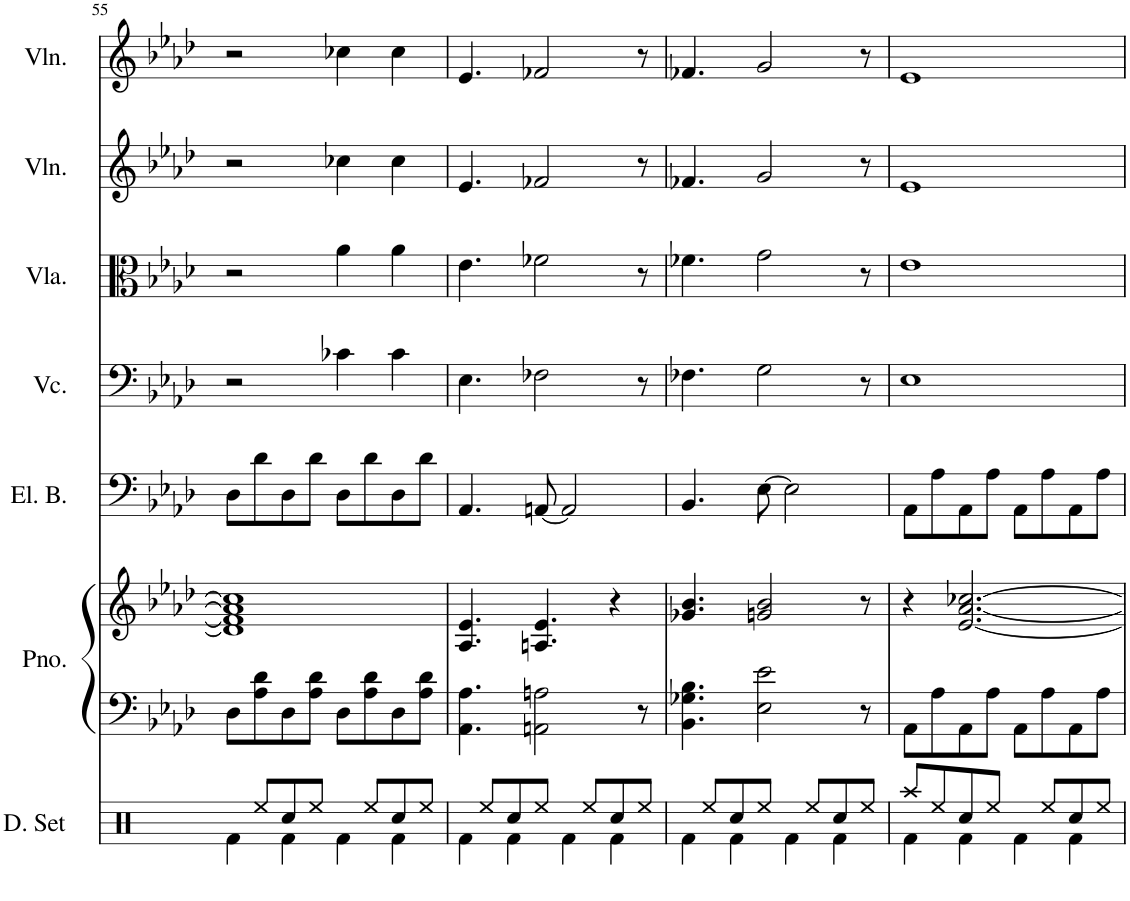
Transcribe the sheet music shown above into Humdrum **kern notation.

**kern	**kern	**kern	**kern	**kern	**kern	**kern	**kern
*part7	*part6	*part6	*part5	*part4	*part3	*part2	*part1
*staff8	*staff7	*staff6	*staff5	*staff4	*staff3	*staff2	*staff1
*I"Drumset	*I"Piano	*	*I"Electric Bass	*I"Violoncello	*I"Viola	*I"Violin	*I"Violin
*I'D. Set	*I'Pno.	*	*I'El. B.	*I'Vc.	*I'Vla.	*I'Vln.	*I'Vln.
!!LO:PB:g=z
*clefX	*clefF4	*clefG2	*clefF4	*clefF4	*clefC3	*clefG2	*clefG2
*	*	*	*Trd7c12	*	*	*	*
*k[]	*k[b-e-a-d-]	*k[b-e-a-d-]	*k[b-e-a-d-]	*k[b-e-a-d-]	*k[b-e-a-d-]	*k[b-e-a-d-]	*k[b-e-a-d-]
*M4/4	*M4/4	*M4/4	*M4/4	*M4/4	*M4/4	*M4/4	*M4/4
=55	=55	=55	=55	=55	=55	=55	=55
*^	*	*	*	*	*	*	*
8ryy	4Rf\	8D-\L	1d-] 1f] 1a-] 1cc-]	8D-\L	2r	2r	2r	2r
8Ree/L	.	8A-\ 8d-\	.	8d-\	.	.	.	.
8Rcc/	4Rf\	8D-\	.	8D-\	.	.	.	.
8Ree/J	.	8A-\ 8d-\J	.	8d-\J	.	.	.	.
8ryy	4Rf\	8D-\L	.	8D-\L	4c-X\	4a-\	4cc-X\	4cc-X\
8Ree/L	.	8A-\ 8d-\	.	8d-\	.	.	.	.
8Rcc/	4Rf\	8D-\	.	8D-\	4c-\	4a-\	4cc-\	4cc-\
8Ree/J	.	8A-\ 8d-\J	.	8d-\J	.	.	.	.
=56	=56	=56	=56	=56	=56	=56	=56	=56
8ryy	4Rf\	4.AA-\ 4.A-\	4.A-/ 4.e-/	4.AA-/	4.E-\	4.e-\	4.e-/	4.e-/
8Ree/L	.	.	.	.	.	.	.	.
8Rcc/	4Rf\	.	.	.	.	.	.	.
8Ree/J	.	2AAn\ 2An\	4.An/ 4.e-/	[8AAn/	2F-X\	2f-X\	2f-X/	2f-X/
8ryy	4Rf\	.	.	2AA/]	.	.	.	.
8Ree/L	.	.	.	.	.	.	.	.
8Rcc/	4Rf\	.	4r	.	.	.	.	.
8Ree/J	.	8r	.	.	8r	8r	8r	8r
=57	=57	=57	=57	=57	=57	=57	=57	=57
8ryy	4Rf\	4.BB-\ 4.G-X\ 4.B-\	4.g-X/ 4.b-/	4.BB-/	4.F-X\	4.f-X\	4.f-X/	4.f-X/
8Ree/L	.	.	.	.	.	.	.	.
8Rcc/	4Rf\	.	.	.	.	.	.	.
8Ree/J	.	2E-\ 2e-\	2gn/ 2b-/	[8E-\	2G\	2g\	2g/	2g/
8ryy	4Rf\	.	.	2E-\]	.	.	.	.
8Ree/L	.	.	.	.	.	.	.	.
8Rcc/	4Rf\	.	.	.	.	.	.	.
8Ree/J	.	8r	8r	.	8r	8r	8r	8r
=58	=58	=58	=58	=58	=58	=58	=58	=58
8Raa/L	4Rf\	8AA-\L	4r	8AA-\L	1E-	1e-	1e-	1e-
8Ree/	.	8A-\	.	8A-\	.	.	.	.
8Rcc/	4Rf\	8AA-\	[2.e-/ [2.a-/ [2.cc-X/	8AA-\	.	.	.	.
8Ree/J	.	8A-\J	.	8A-\J	.	.	.	.
8ryy	4Rf\	8AA-\L	.	8AA-\L	.	.	.	.
8Ree/L	.	8A-\	.	8A-\	.	.	.	.
8Rcc/	4Rf\	8AA-\	.	8AA-\	.	.	.	.
8Ree/J	.	8A-\J	.	8A-\J	.	.	.	.
*v	*v	*	*	*	*	*	*	*
=	=	=	=	=	=	=	=
*-	*-	*-	*-	*-	*-	*-	*-
